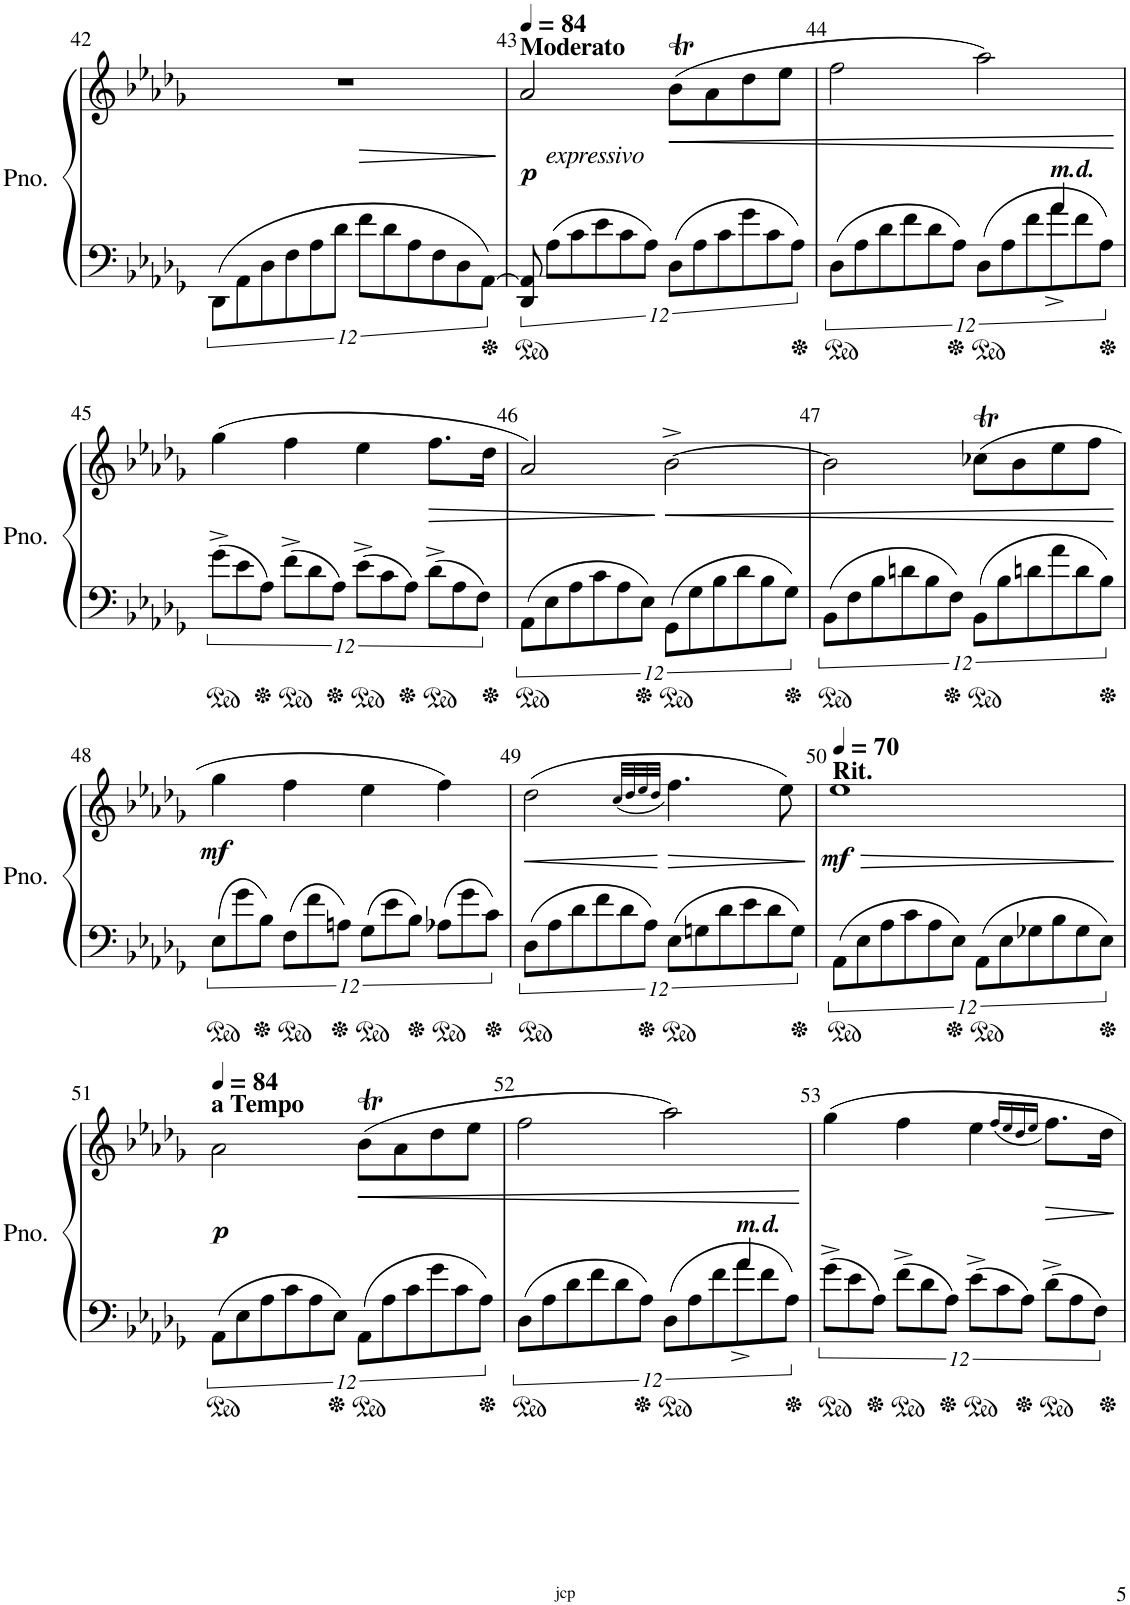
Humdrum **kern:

**kern	**kern	**dynam
*part1	*part1	*part1
*staff2	*staff1	*staff1/2
*I"Piano	*	*
*I'Pno.	*	*
!!LO:PB:g=z
*clefF4	*clefG2	*
*k[b-e-a-d-g-]	*k[b-e-a-d-g-]	*
*M4/4	*M4/4	*
*met(c)	*met(c)	*
=42	=42	=42
12DD-\L	1r	.
12AA-\	.	.
12D-\	.	.
12F\	.	.
12A-\	.	.
12d-\J	.	.
12f\L	.	.
12d-\	.	.
12A-\	.	.
12F\	.	.
12D-\	.	.
[12AA-\J	.	.
=43	=43	=43
*	*MM84	*
!	!LO:TX:a:B:t=Moderato	!
!	!	!LO:DY:b
*	*^	*
12DD-/ 12AA-/]	2a-/	12ryy	p
!	!	!LO:TX:b:i:t=expressivo	!
12A-\L	.	3%2ryy	.
12c\	.	.	.
12e-\	.	.	.
12c\	.	.	.
12A-\J	.	.	.
!	!	!	!LO:HP:b
12D-\L	(8b-T\L	.	<
12A-\	.	.	.
.	8a-\	.	.
12c\	.	.	.
12g-\	8dd-\	6.ryy	.
12c\	.	.	.
.	8ee-\J	.	.
12A-\J	.	.	.
*	*v	*v	*
=44	=44	=44
*^	*	*
12D-\L	2.ryy	2ff\	.
12A-\	.	.	.
12d-\	.	.	.
12f\	.	.	.
12d-\	.	.	.
12A-\J	.	.	.
12D-\L	.	2aa-\)	.
12A-\	.	.	.
12f\	.	.	.
!LO:TX:a:Bi:t=m.d.	!	!	!
12a-^\	4a-/	.	.
12f\	.	.	.
12A-\J	.	.	.
*v	*v	*	*
.	.	[
!!LO:LB:g=z
=45	=45	=45
12g-^\L	(4gg-\	.
12e-\	.	.
12A-\J	.	.
12f^\L	4ff\	.
12d-\	.	.
12A-\J	.	.
12e-^\L	4ee-\	.
12c\	.	.
12A-\J	.	.
!	!	!LO:HP:b
12d-^\L	8.ff\L	>
12A-\	.	.
12F\J	.	.
.	16dd-\Jk	.
=46	=46	=46
12AA-\L	2a-/)	.
12E-\	.	.
12A-\	.	.
12c\	.	.
12A-\	.	.
12E-\J	.	.
!	!	!LO:HP:n=1:b
12GG-\L	[2b-^\	] <
12G-\	.	.
12B-\	.	.
12d-\	.	.
12B-\	.	.
12G-\J	.	.
=47	=47	=47
12BB-\L	2b-\]	.
12F\	.	.
12B-\	.	.
12dn\	.	.
12B-\	.	.
12F\J	.	.
12BB-\L	(8cc-XT\L	.
12B-\	.	.
.	8b-\	.
12dn\	.	.
12a-\	8ee-\	.
12d\	.	.
.	8ff\J	.
12B-\J	.	.
.	.	[
!!LO:LB:g=z
=48	=48	=48
!	!	!LO:DY:b
12E-\L	4gg-\	mf
12g-\	.	.
12B-\J	.	.
12F\L	4ff\	.
12f\	.	.
12An\J	.	.
12G-\L	4ee-\	.
12e-\	.	.
12B-\J	.	.
12A-X\L	4ff\)	.
12g-\	.	.
12c\J	.	.
=49	=49	=49
!	!	!LO:HP:b
12D-\L	(2dd-\	<
12A-\	.	.
12d-\	.	.
12f\	.	.
12d-\	.	.
12A-\J	.	.
.	(32qcc/LLL	.
.	32qdd-/	.
.	32qee-/	.
.	32qdd-/JJJ	.
12E-\L	4.ff\)	[
12Gn\	.	.
12d-\	.	.
12e-\	.	.
12d-\	.	.
.	8ee-\)	.
12G\J	.	.
=50	=50	=50
*	*MM70	*
!	!LO:TX:a:B:t=Rit.	!
!	!	!LO:HP:b
!	!	!LO:DY:n=1:b
12AA-\L	1ee-	> mf
12E-\	.	.
12A-\	.	.
12c\	.	.
12A-\	.	.
12E-\J	.	.
12AA-\L	.	.
12E-\	.	.
12G-X\	.	.
12B-\	.	.
12G-\	.	.
12E-\J	.	.
.	.	]
!!LO:LB:g=z
=51	=51	=51
*	*MM84	*
!	!LO:TX:a:B:t=a Tempo	!
!	!	!LO:DY:b
12AA-\L	2a-\	p
12E-\	.	.
12A-\	.	.
12c\	.	.
12A-\	.	.
12E-\J	.	.
!	!	!LO:HP:b
12AA-\L	(8b-T\L	<
12A-\	.	.
.	8a-\	.
12c\	.	.
12g-\	8dd-\	.
12c\	.	.
.	8ee-\J	.
12A-\J	.	.
=52	=52	=52
*^	*	*
12D-\L	2.ryy	2ff\	.
12A-\	.	.	.
12d-\	.	.	.
12f\	.	.	.
12d-\	.	.	.
12A-\J	.	.	.
12D-\L	.	2aa-\)	.
12A-\	.	.	.
12f\	.	.	.
!LO:TX:a:Bi:t=m.d.	!	!	!
12a-^\	4a-/	.	.
12f\	.	.	.
12A-\J	.	.	.
*v	*v	*	*
.	.	[
=53	=53	=53
12g-^\L	4gg-\	.
12e-\	.	.
12A-\J	.	.
12f^\L	4ff\	.
12d-\	.	.
12A-\J	.	.
12e-^\L	4ee-\	.
12c\	.	.
12A-\J	.	.
.	(16qff/LL	.
.	16qee-/	.
.	16qdd-/	.
.	16qee-/JJ	.
12d-^\L	8.ff\L)	.
12A-\	.	.
12F\J	.	.
.	16dd-\Jk	.
=	=	=
*-	*-	*-
